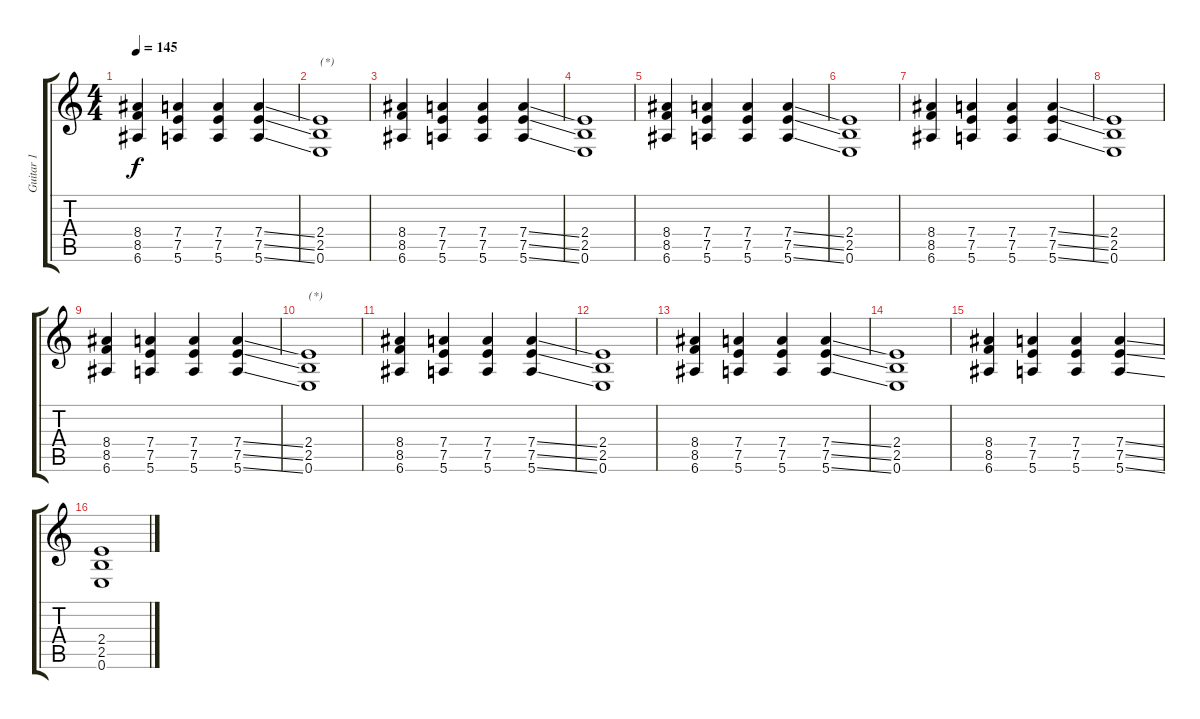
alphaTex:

\track ("Guitar 1" "Guitar 1") {instrument distortionguitar}
\staff {score tabs}
\tuning (E4 B3 G3 D3 A2 E2) {hide}
\ts (4 4)
\tempo 145
\clef g2
\ks c
(8.4 8.5 6.6).4{dy f} (7.4 7.5 5.6).4 (7.4 7.5 5.6).4 (7.4{ss} 7.5{ss} 5.6{ss}).4 |
(2.4 2.5 0.6).1{txt "(*)"} |
(8.4 8.5 6.6).4 (7.4 7.5 5.6).4 (7.4 7.5 5.6).4 (7.4{ss} 7.5{ss} 5.6{ss}).4 |
(2.4 2.5 0.6).1 |
(8.4 8.5 6.6).4 (7.4 7.5 5.6).4 (7.4 7.5 5.6).4 (7.4{ss} 7.5{ss} 5.6{ss}).4 |
(2.4 2.5 0.6).1 |
(8.4 8.5 6.6).4 (7.4 7.5 5.6).4 (7.4 7.5 5.6).4 (7.4{ss} 7.5{ss} 5.6{ss}).4 |
(2.4 2.5 0.6).1 |
(8.4 8.5 6.6).4 (7.4 7.5 5.6).4 (7.4 7.5 5.6).4 (7.4{ss} 7.5{ss} 5.6{ss}).4 |
(2.4 2.5 0.6).1{txt "(*)"} |
(8.4 8.5 6.6).4 (7.4 7.5 5.6).4 (7.4 7.5 5.6).4 (7.4{ss} 7.5{ss} 5.6{ss}).4 |
(2.4 2.5 0.6).1 |
(8.4 8.5 6.6).4 (7.4 7.5 5.6).4 (7.4 7.5 5.6).4 (7.4{ss} 7.5{ss} 5.6{ss}).4 |
(2.4 2.5 0.6).1 |
(8.4 8.5 6.6).4 (7.4 7.5 5.6).4 (7.4 7.5 5.6).4 (7.4{ss} 7.5{ss} 5.6{ss}).4 |
(2.4 2.5 0.6).1
